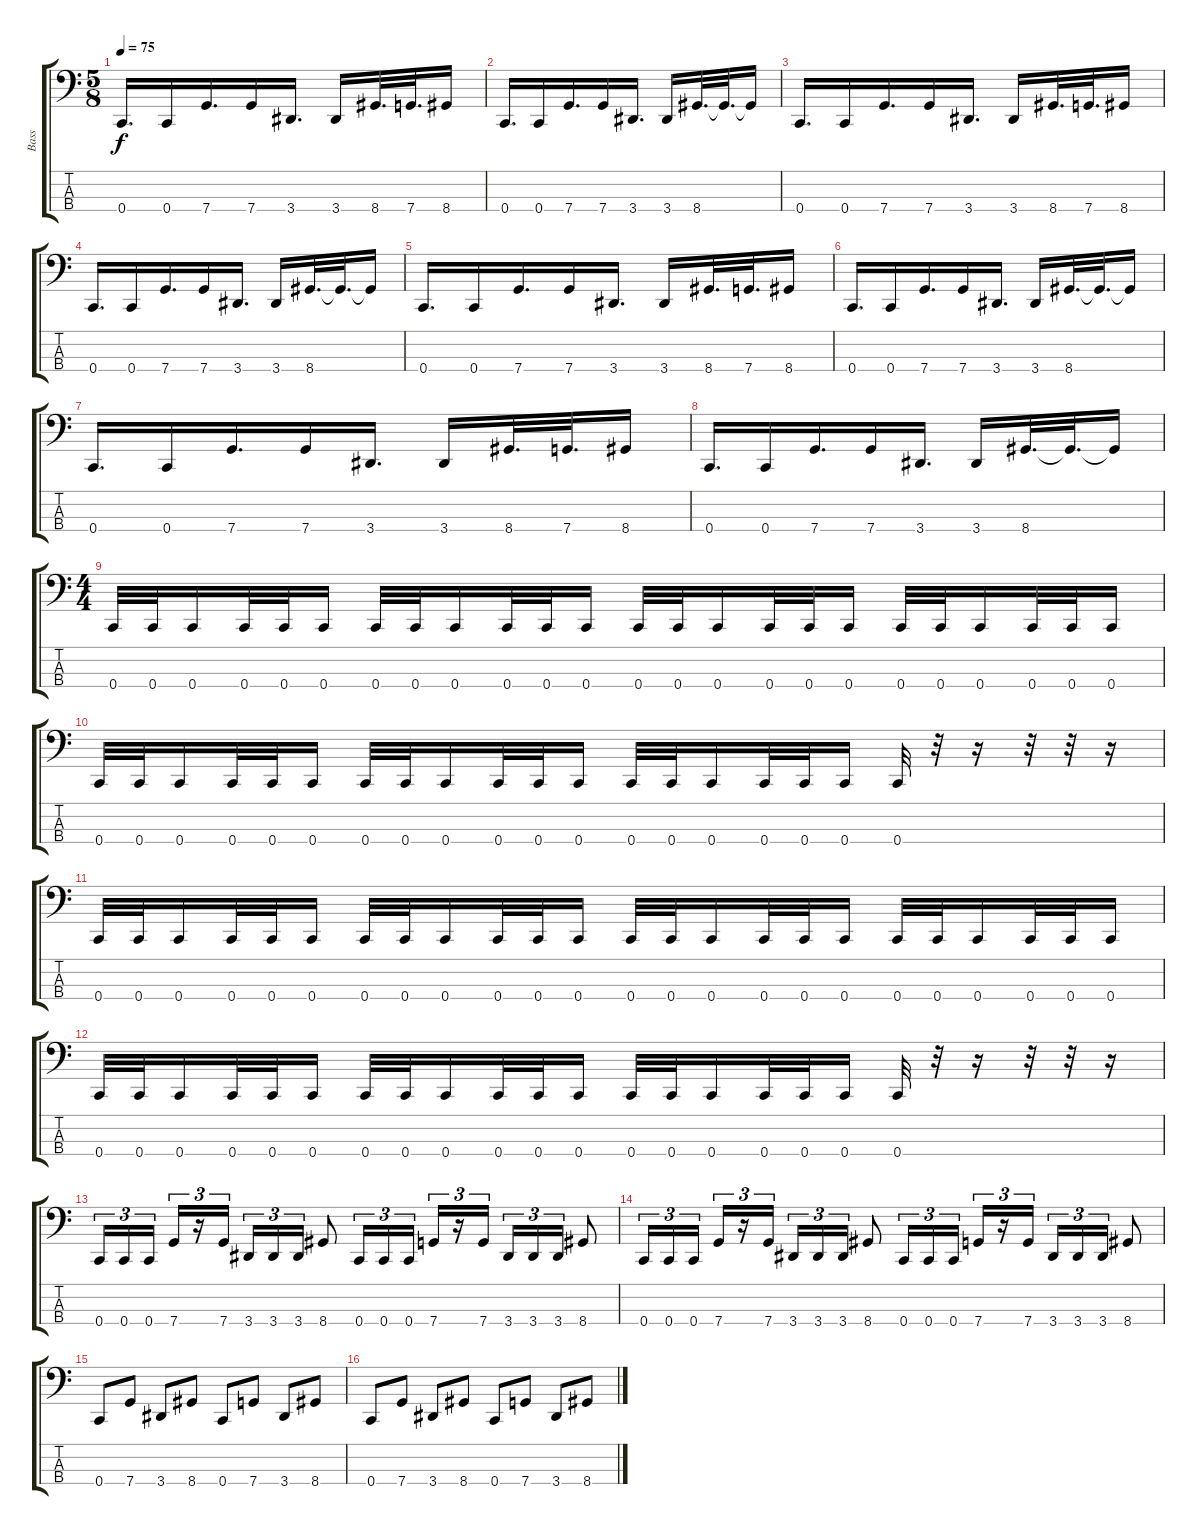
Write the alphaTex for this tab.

\track ("Bass" "Bass") {instrument electricbassfinger}
\staff {score tabs}
\tuning (F2 C2 G1 C1) {hide}
\ts (5 8)
\tempo 75
\clef f4
\ks c
0.4.16{d dy f} 0.4.16 7.4.16{d} 7.4.16 3.4.16{d} 3.4.16 8.4.32{d} 7.4.32{d} 8.4.16 |
0.4.16{d} 0.4.16 7.4.16{d} 7.4.16 3.4.16{d} 3.4.16 8.4.32{d} 8.4{t}.32{d} 8.4{t}.16 |
0.4.16{d} 0.4.16 7.4.16{d} 7.4.16 3.4.16{d} 3.4.16 8.4.32{d} 7.4.32{d} 8.4.16 |
0.4.16{d} 0.4.16 7.4.16{d} 7.4.16 3.4.16{d} 3.4.16 8.4.32{d} 8.4{t}.32{d} 8.4{t}.16 |
0.4.16{d} 0.4.16 7.4.16{d} 7.4.16 3.4.16{d} 3.4.16 8.4.32{d} 7.4.32{d} 8.4.16 |
0.4.16{d} 0.4.16 7.4.16{d} 7.4.16 3.4.16{d} 3.4.16 8.4.32{d} 8.4{t}.32{d} 8.4{t}.16 |
0.4.16{d} 0.4.16 7.4.16{d} 7.4.16 3.4.16{d} 3.4.16 8.4.32{d} 7.4.32{d} 8.4.16 |
0.4.16{d} 0.4.16 7.4.16{d} 7.4.16 3.4.16{d} 3.4.16 8.4.32{d} 8.4{t}.32{d} 8.4{t}.16 |
\ts (4 4)
0.4.32 0.4.32 0.4.16 0.4.32 0.4.32 0.4.16 0.4.32 0.4.32 0.4.16 0.4.32 0.4.32 0.4.16 0.4.32 0.4.32 0.4.16 0.4.32 0.4.32 0.4.16 0.4.32 0.4.32 0.4.16 0.4.32 0.4.32 0.4.16 |
0.4.32 0.4.32 0.4.16 0.4.32 0.4.32 0.4.16 0.4.32 0.4.32 0.4.16 0.4.32 0.4.32 0.4.16 0.4.32 0.4.32 0.4.16 0.4.32 0.4.32 0.4.16 0.4.32 r.32 r.16 r.32 r.32 r.16 |
0.4.32 0.4.32 0.4.16 0.4.32 0.4.32 0.4.16 0.4.32 0.4.32 0.4.16 0.4.32 0.4.32 0.4.16 0.4.32 0.4.32 0.4.16 0.4.32 0.4.32 0.4.16 0.4.32 0.4.32 0.4.16 0.4.32 0.4.32 0.4.16 |
0.4.32 0.4.32 0.4.16 0.4.32 0.4.32 0.4.16 0.4.32 0.4.32 0.4.16 0.4.32 0.4.32 0.4.16 0.4.32 0.4.32 0.4.16 0.4.32 0.4.32 0.4.16 0.4.32 r.32 r.16 r.32 r.32 r.16 |
0.4.16{tu (3 2)} 0.4.16{tu (3 2)} 0.4.16{tu (3 2) beam splitsecondary} 7.4.16{tu (3 2)} r.16{tu (3 2)} 7.4.16{tu (3 2)} 3.4.16{tu (3 2)} 3.4.16{tu (3 2)} 3.4.16{tu (3 2)} 8.4.8 0.4.16{tu (3 2)} 0.4.16{tu (3 2)} 0.4.16{tu (3 2) beam splitsecondary} 7.4.16{tu (3 2)} r.16{tu (3 2)} 7.4.16{tu (3 2)} 3.4.16{tu (3 2)} 3.4.16{tu (3 2)} 3.4.16{tu (3 2)} 8.4.8 |
0.4.16{tu (3 2)} 0.4.16{tu (3 2)} 0.4.16{tu (3 2) beam splitsecondary} 7.4.16{tu (3 2)} r.16{tu (3 2)} 7.4.16{tu (3 2)} 3.4.16{tu (3 2)} 3.4.16{tu (3 2)} 3.4.16{tu (3 2)} 8.4.8 0.4.16{tu (3 2)} 0.4.16{tu (3 2)} 0.4.16{tu (3 2) beam splitsecondary} 7.4.16{tu (3 2)} r.16{tu (3 2)} 7.4.16{tu (3 2)} 3.4.16{tu (3 2)} 3.4.16{tu (3 2)} 3.4.16{tu (3 2)} 8.4.8 |
0.4.8 7.4.8 3.4.8 8.4.8 0.4.8 7.4.8 3.4.8 8.4.8 |
0.4.8 7.4.8 3.4.8 8.4.8 0.4.8 7.4.8 3.4.8 8.4.8
